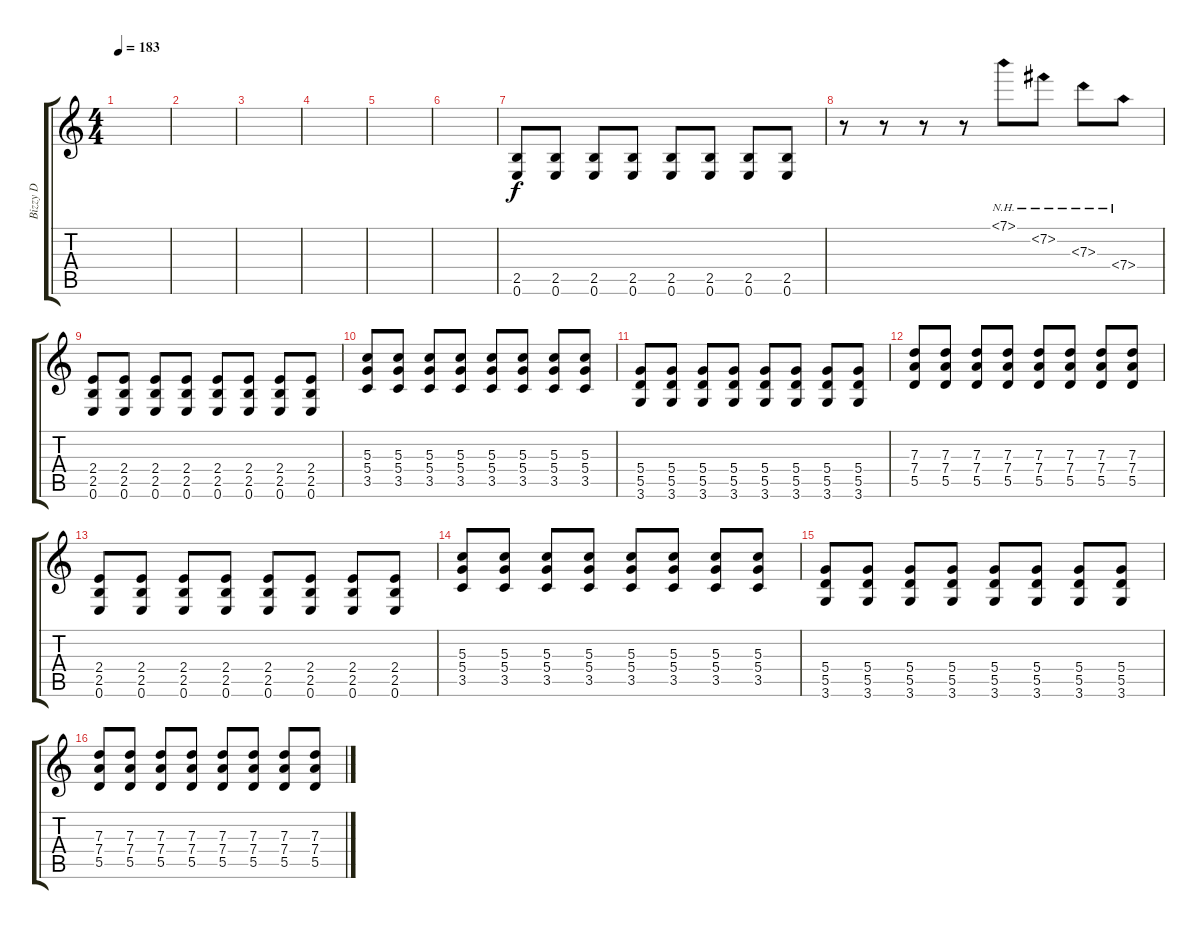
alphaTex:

\track ("Bizzy D" "Bizzy D") {instrument distortionguitar}
\staff {score tabs}
\tuning (E4 B3 G3 D3 A2 E2) {hide}
\ts (4 4)
\tempo 183
\clef g2
\ks c
|
|
|
|
|
|
(2.5 0.6).8 (2.5 0.6).8 (2.5 0.6).8 (2.5 0.6).8 (2.5 0.6).8 (2.5 0.6).8 (2.5 0.6).8 (2.5 0.6).8 |
r.8 r.8 r.8 r.8 7.1{nh}.8 7.2{nh}.8 7.3{nh}.8 7.4{nh}.8 |
(2.4 2.5 0.6).8 (2.4 2.5 0.6).8 (2.4 2.5 0.6).8 (2.4 2.5 0.6).8 (2.4 2.5 0.6).8 (2.4 2.5 0.6).8 (2.4 2.5 0.6).8 (2.4 2.5 0.6).8 |
(5.3 5.4 3.5).8 (5.3 5.4 3.5).8 (5.3 5.4 3.5).8 (5.3 5.4 3.5).8 (5.3 5.4 3.5).8 (5.3 5.4 3.5).8 (5.3 5.4 3.5).8 (5.3 5.4 3.5).8 |
(5.4 5.5 3.6).8 (5.4 5.5 3.6).8 (5.4 5.5 3.6).8 (5.4 5.5 3.6).8 (5.4 5.5 3.6).8 (5.4 5.5 3.6).8 (5.4 5.5 3.6).8 (5.4 5.5 3.6).8 |
(7.3 7.4 5.5).8 (7.3 7.4 5.5).8 (7.3 7.4 5.5).8 (7.3 7.4 5.5).8 (7.3 7.4 5.5).8 (7.3 7.4 5.5).8 (7.3 7.4 5.5).8 (7.3 7.4 5.5).8 |
(2.4 2.5 0.6).8 (2.4 2.5 0.6).8 (2.4 2.5 0.6).8 (2.4 2.5 0.6).8 (2.4 2.5 0.6).8 (2.4 2.5 0.6).8 (2.4 2.5 0.6).8 (2.4 2.5 0.6).8 |
(5.3 5.4 3.5).8 (5.3 5.4 3.5).8 (5.3 5.4 3.5).8 (5.3 5.4 3.5).8 (5.3 5.4 3.5).8 (5.3 5.4 3.5).8 (5.3 5.4 3.5).8 (5.3 5.4 3.5).8 |
(5.4 5.5 3.6).8 (5.4 5.5 3.6).8 (5.4 5.5 3.6).8 (5.4 5.5 3.6).8 (5.4 5.5 3.6).8 (5.4 5.5 3.6).8 (5.4 5.5 3.6).8 (5.4 5.5 3.6).8 |
(7.3 7.4 5.5).8 (7.3 7.4 5.5).8 (7.3 7.4 5.5).8 (7.3 7.4 5.5).8 (7.3 7.4 5.5).8 (7.3 7.4 5.5).8 (7.3 7.4 5.5).8 (7.3 7.4 5.5).8
